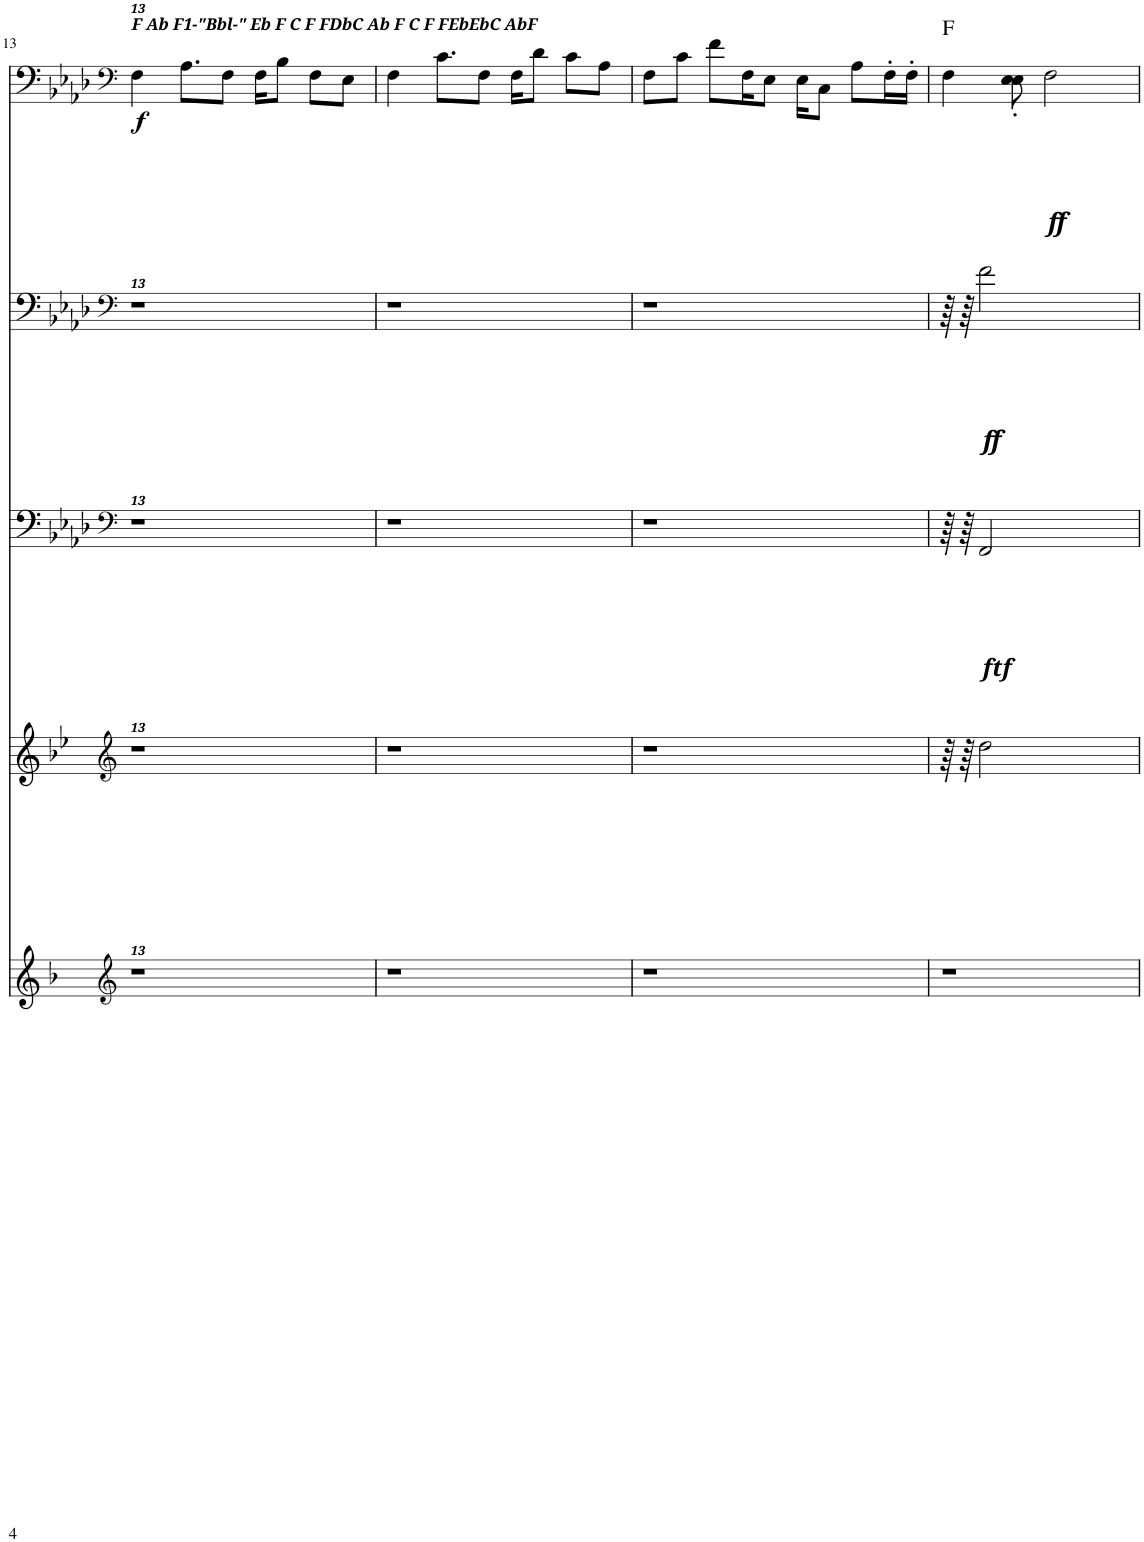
**kern	**kern	**kern	**kern	**kern	**dynam	**harte
*part5	*part4	*part3	*part2	*part1	*part1	*part1
*staff5	*staff4	*staff3	*staff2	*staff1	*staff1	*
*I"Alto Saxophone	*I"Trumpet	*I"Tuba	*I"Trombone	*I"Trombone	*	*
!!LO:PB:g=z
*clefG2	*clefG2	*clefF4	*clefF4	*clefF4	*	*
*k[b-]	*k[b-e-]	*k[b-e-a-d-]	*k[b-e-a-d-]	*k[b-e-a-d-]	*	*
*M4/4	*M4/4	*M4/4	*M2/2	*M4/4	*	*
=13	=13	=13	=13	=13	=13	=13
!	!	!	!	!LO:TX:a:Bi:t=F Ab F1-"Bbl-" Eb F C F FDbC Ab F C F FEbEbC AbF	!	!
!	!	!	!	!LO:TX:a:Bi:t=13	!	!
!	!	!	!	!LO:TX:b:Bi:t=13	!	!
!	!	!	!LO:TX:b:Bi:t=13	!	!	!
!	!	!LO:TX:b:Bi:t=13	!	!	!	!
!	!LO:TX:b:Bi:t=13	!	!	!	!	!
!	!	!	!	!	!LO:DY:b	!
1r	1r	1r	1r	4F\	f	.
.	.	.	.	8.A-\L	.	.
.	.	.	.	8F\J	.	.
.	.	.	.	16F\KL	.	.
.	.	.	.	8B-\J	.	.
.	.	.	.	8F\L	.	.
.	.	.	.	8E-\J	.	.
=14	=14	=14	=14	=14	=14	=14
1r	1r	1r	1r	4F\	.	.
.	.	.	.	8.c\L	.	.
.	.	.	.	8F\J	.	.
.	.	.	.	16F\KL	.	.
.	.	.	.	8d-\J	.	.
.	.	.	.	8c\L	.	.
.	.	.	.	8A-\J	.	.
=15	=15	=15	=15	=15	=15	=15
1r	1r	1r	1r	8F\L	.	.
.	.	.	.	8c\J	.	.
.	.	.	.	8f\L	.	.
.	.	.	.	16F\K	.	.
.	.	.	.	8E-\J	.	.
.	.	.	.	16E-\KL	.	.
.	.	.	.	8C\J	.	.
.	.	.	.	8A-\L	.	.
.	.	.	.	16F'\L	.	.
.	.	.	.	16F'\JJ	.	.
=16	=16	=16	=16	=16	=16	=16
*	*	*	*	*^	*	*
1r	64r	64r	64r	4F\	4ryy	.	F:maj
.	64r	64r	64r	.	.	.	.
!	!	!	!LO:TX:b:Bi:t=ff	!	!	!	!
!	!	!LO:TX:b:Bi:t=ftf	!	!	!	!	!
.	2dd\	2FF/	2f\	.	.	.	.
.	.	.	.	8E-\	4E-'\	.	.
!	!	!	!	!LO:TX:b:Bi:t=ff	!	!	!
.	.	.	.	2F\	.	.	.
.	.	.	.	.	2ryy	.	.
.	4...ryy	4...ryy	4...ryy	.	.	.	.
.	.	.	.	8ryy	.	.	.
*	*	*	*	*v	*v	*	*
=	=	=	=	=	=	=
*-	*-	*-	*-	*-	*-	*-
